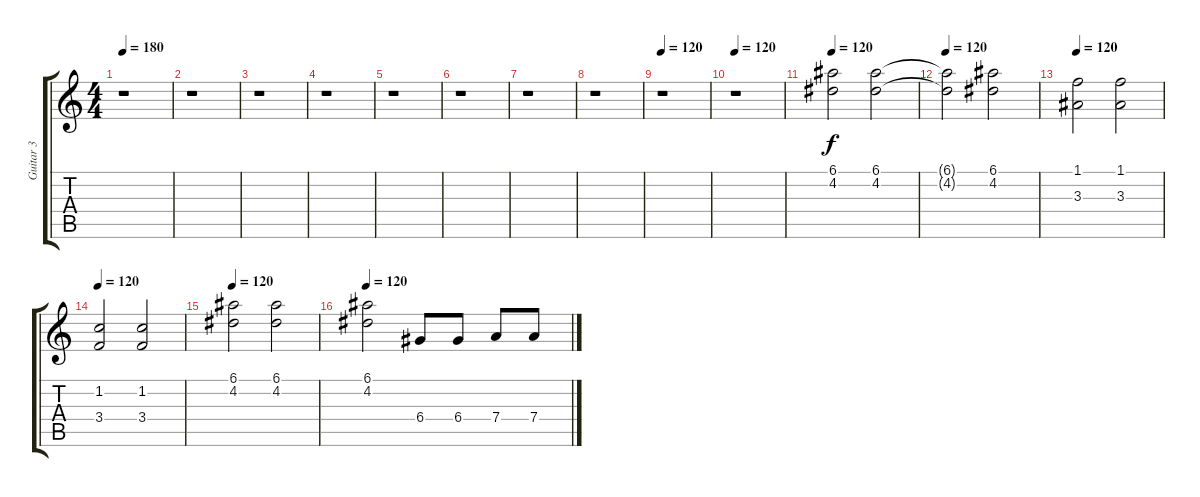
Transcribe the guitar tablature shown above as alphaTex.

\track ("Guitar 3" "Guitar 3") {instrument overdrivenguitar}
\staff {score tabs}
\tuning (E4 B3 G3 D3 A2 E2) {hide}
\ts (4 4)
\tempo 180
\clef g2
\ks c
r.1{dy f instrument overdrivenguitar} |
r.1 |
r.1 |
r.1 |
r.1 |
r.1 |
r.1 |
r.1 |
\tempo 120
r.1 |
\tempo 120
r.1 |
\tempo 120
(6.1 4.2).2 (6.1 4.2).2 |
\tempo 120
(6.1{t} 4.2{t}).2 (6.1 4.2).2 |
\tempo 120
(1.1 3.3).2 (1.1 3.3).2 |
\tempo 120
(1.2 3.4).2 (1.2 3.4).2 |
\tempo 120
(6.1 4.2).2 (6.1 4.2).2 |
\tempo 120
(6.1 4.2).2 6.4.8 6.4.8 7.4.8 7.4.8
